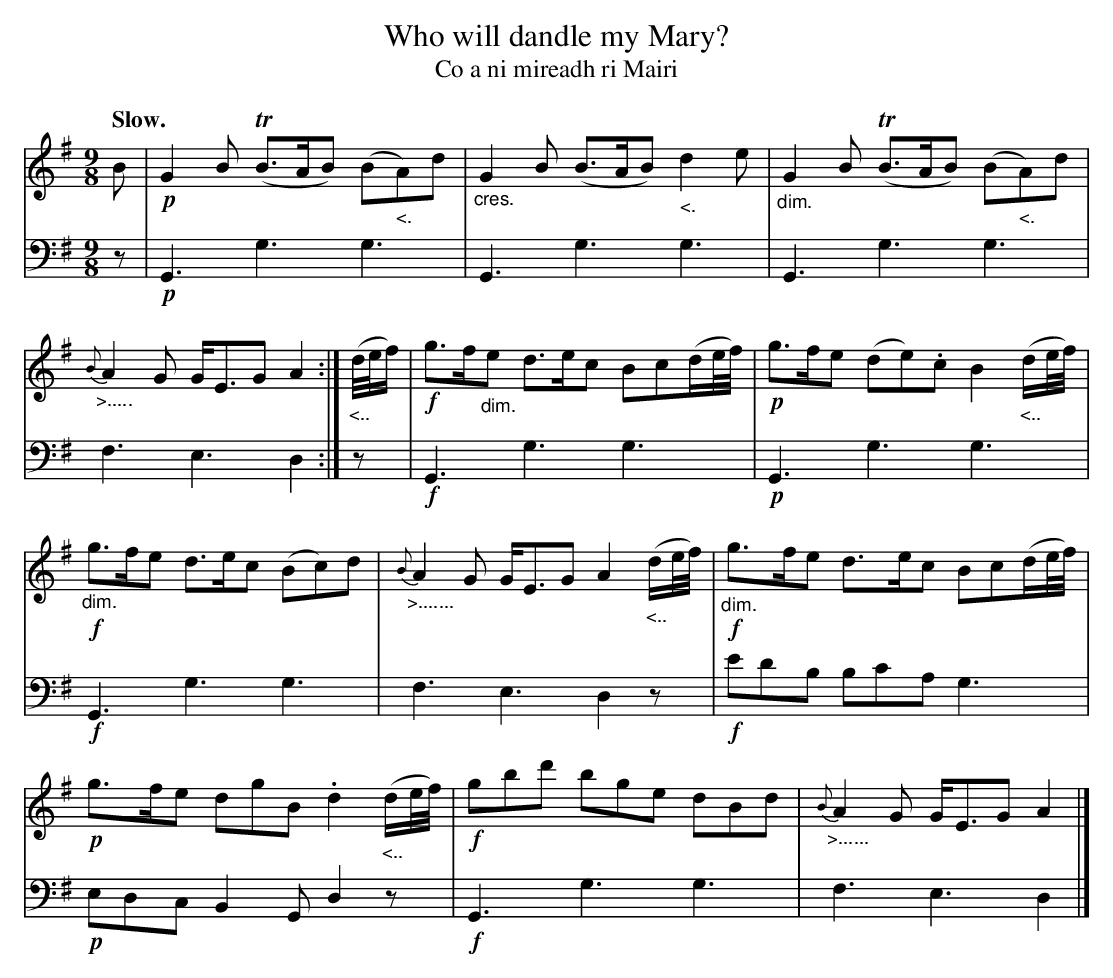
X:1
T: Who will dandle my Mary?
T: Co a ni mireadh ri Mairi
M: 9/8
L: 1/8
Q: "Slow."
K: G
V: 1 staves=2
B |!p!\
G2B (TB>AB) (B"_<."A)d | "_cres."G2B (B>AB) "_<."d2e |\
"_dim."G2B (TB>AB) (B"_<."A)d | "_>....."{B}A2G G<EG A2 :| ("_<.."d//e//f/) |\
!f!g>f"_dim."e d>ec Bc(d/e//f//) |!p! g>fe (de).c B2("_<.."d/e//f//) |!f!
"_dim."g>fe d>ec (Bc)d | "_>......."{B}A2G G<EG A2("_<.."d/e//f//) |\
!f! "_dim."g>fe d>ec Bc(d/e//f//) |!p!g>fe dgB .d2("_<.."d/e//f//) |!f!\
gbd' bge dBd | "_>......"{B}A2G G<EG A2 |]
V: 2 clef=bass middle=d
z |!p! G3 g3 g3 |G3 g3 g3 | G3 g3 g3 | f3 e3 d2 :| z |
!f!G3 g3 g3 |!p! G3 g3 g3 |!f! G3 g3 g3 | f3 e3 d2z |
!f!e'd'b bc'a g3 |!p! edc B2G d2z |!f!G3 g3 g3 | f3 e3 d2 |]
